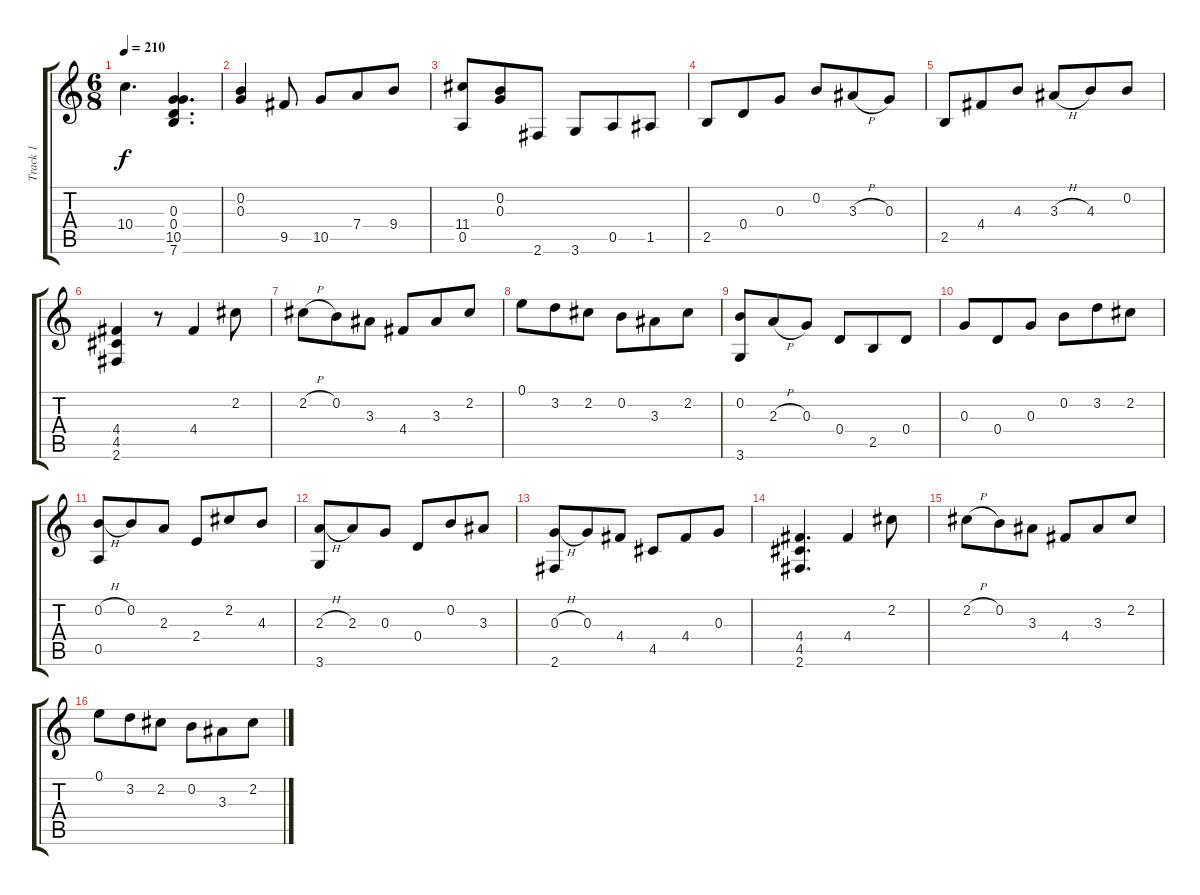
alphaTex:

\track ("Track 1" "Track 1") {instrument acousticguitarnylon}
\staff {score tabs}
\tuning (E4 B3 G3 D3 A2 E2) {hide}
\ts (6 8)
\tempo 210
\clef g2
\ks c
10.4.4{d dy f} (0.3 0.4 10.5 7.6).4{d} |
(0.2 0.3).4 9.5.8 10.5.8 7.4.8 9.4.8 |
(11.4 0.5).8 (0.2 0.3).8 2.6.8 3.6.8 0.5.8 1.5.8 |
2.5.8 0.4.8 0.3.8 0.2.8 3.3{h}.8 0.3.8 |
2.5.8 4.4.8 4.3.8 3.3{h}.8 4.3.8 0.2.8 |
(4.4 4.5 2.6).4 r.8 4.4.4 2.2.8 |
2.2{h}.8 0.2.8 3.3.8 4.4.8 3.3.8 2.2.8 |
0.1.8 3.2.8 2.2.8 0.2.8 3.3.8 2.2.8 |
(0.2 3.6).8 2.3{h}.8 0.3.8 0.4.8 2.5.8 0.4.8 |
0.3.8 0.4.8 0.3.8 0.2.8 3.2.8 2.2.8 |
(0.2{h} 0.5).8 0.2.8 2.3.8 2.4.8 2.2.8 4.3.8 |
(2.3{h} 3.6).8 2.3.8 0.3.8 0.4.8 0.2.8 3.3.8 |
(0.3{h} 2.6).8 0.3.8 4.4.8 4.5.8 4.4.8 0.3.8 |
(4.4 4.5 2.6).4{d} 4.4.4 2.2.8 |
2.2{h}.8 0.2.8 3.3.8 4.4.8 3.3.8 2.2.8 |
0.1.8 3.2.8 2.2.8 0.2.8 3.3.8 2.2.8
